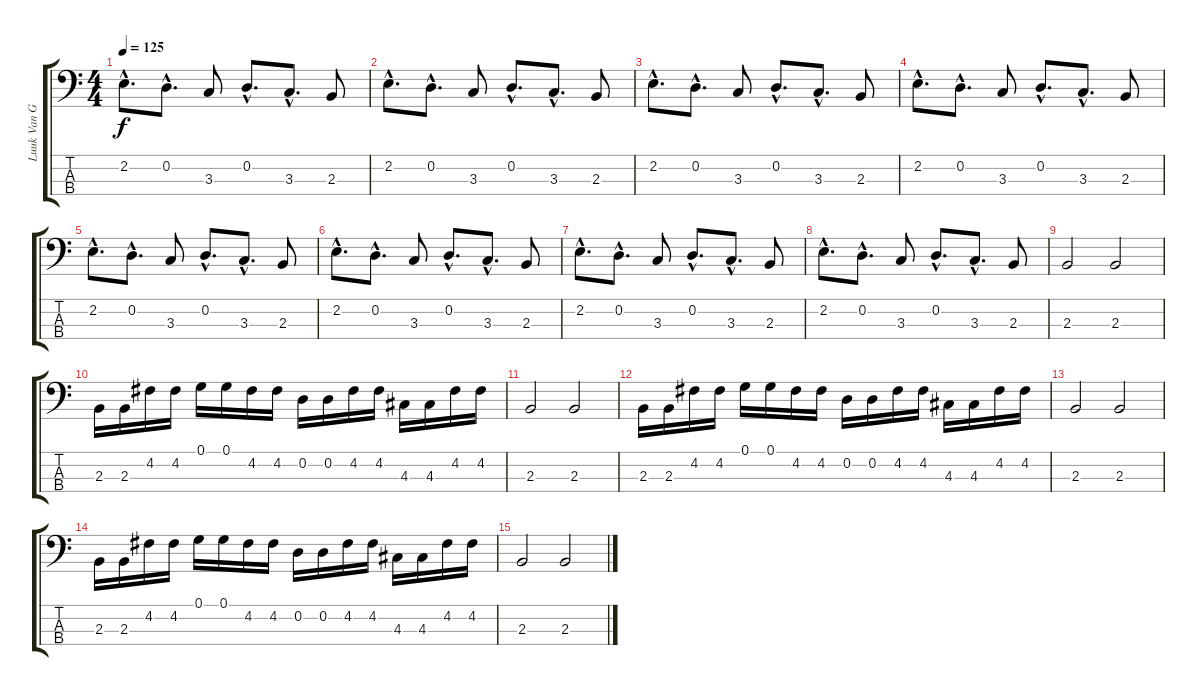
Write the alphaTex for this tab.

\track ("Luuk Van Gerven" "Luuk Van G") {instrument electricbasspick}
\staff {score tabs}
\tuning (G2 D2 A1 E1) {hide}
\ts (4 4)
\tempo 125
\clef f4
\ks c
2.2{hac}.8{d dy f} 0.2{hac}.8{d} 3.3.8 0.2{hac}.8{d} 3.3{hac}.8{d} 2.3.8 |
2.2{hac}.8{d} 0.2{hac}.8{d} 3.3.8 0.2{hac}.8{d} 3.3{hac}.8{d} 2.3.8 |
2.2{hac}.8{d} 0.2{hac}.8{d} 3.3.8 0.2{hac}.8{d} 3.3{hac}.8{d} 2.3.8 |
2.2{hac}.8{d} 0.2{hac}.8{d} 3.3.8 0.2{hac}.8{d} 3.3{hac}.8{d} 2.3.8 |
2.2{hac}.8{d} 0.2{hac}.8{d} 3.3.8 0.2{hac}.8{d} 3.3{hac}.8{d} 2.3.8 |
2.2{hac}.8{d} 0.2{hac}.8{d} 3.3.8 0.2{hac}.8{d} 3.3{hac}.8{d} 2.3.8 |
2.2{hac}.8{d} 0.2{hac}.8{d} 3.3.8 0.2{hac}.8{d} 3.3{hac}.8{d} 2.3.8 |
2.2{hac}.8{d} 0.2{hac}.8{d} 3.3.8 0.2{hac}.8{d} 3.3{hac}.8{d} 2.3.8 |
2.3.2 2.3.2 |
2.3.16 2.3.16 4.2.16 4.2.16 0.1.16 0.1.16 4.2.16 4.2.16 0.2.16 0.2.16 4.2.16 4.2.16 4.3.16 4.3.16 4.2.16 4.2.16 |
2.3.2 2.3.2 |
2.3.16 2.3.16 4.2.16 4.2.16 0.1.16 0.1.16 4.2.16 4.2.16 0.2.16 0.2.16 4.2.16 4.2.16 4.3.16 4.3.16 4.2.16 4.2.16 |
2.3.2 2.3.2 |
2.3.16 2.3.16 4.2.16 4.2.16 0.1.16 0.1.16 4.2.16 4.2.16 0.2.16 0.2.16 4.2.16 4.2.16 4.3.16 4.3.16 4.2.16 4.2.16 |
2.3.2 2.3.2
